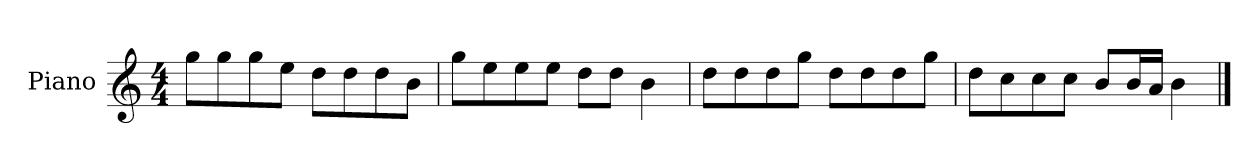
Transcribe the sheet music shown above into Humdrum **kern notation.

**kern
*part1
*staff1
*I"Piano
*I'P-no
*clefG2
*k[]
*M4/4
*MM90
=1
8gg\L
8gg\
8gg\
8ee\J
8dd\L
8dd\
8dd\
8b\J
=2
8gg\L
8ee\
8ee\
8ee\J
8dd\L
8dd\J
4b\
=3
8dd\L
8dd\
8dd\
8gg\J
8dd\L
8dd\
8dd\
8gg\J
=4
8dd\L
8cc\
8cc\
8cc\J
8b/L
16b/L
16a/JJ
4b\
==
*-
